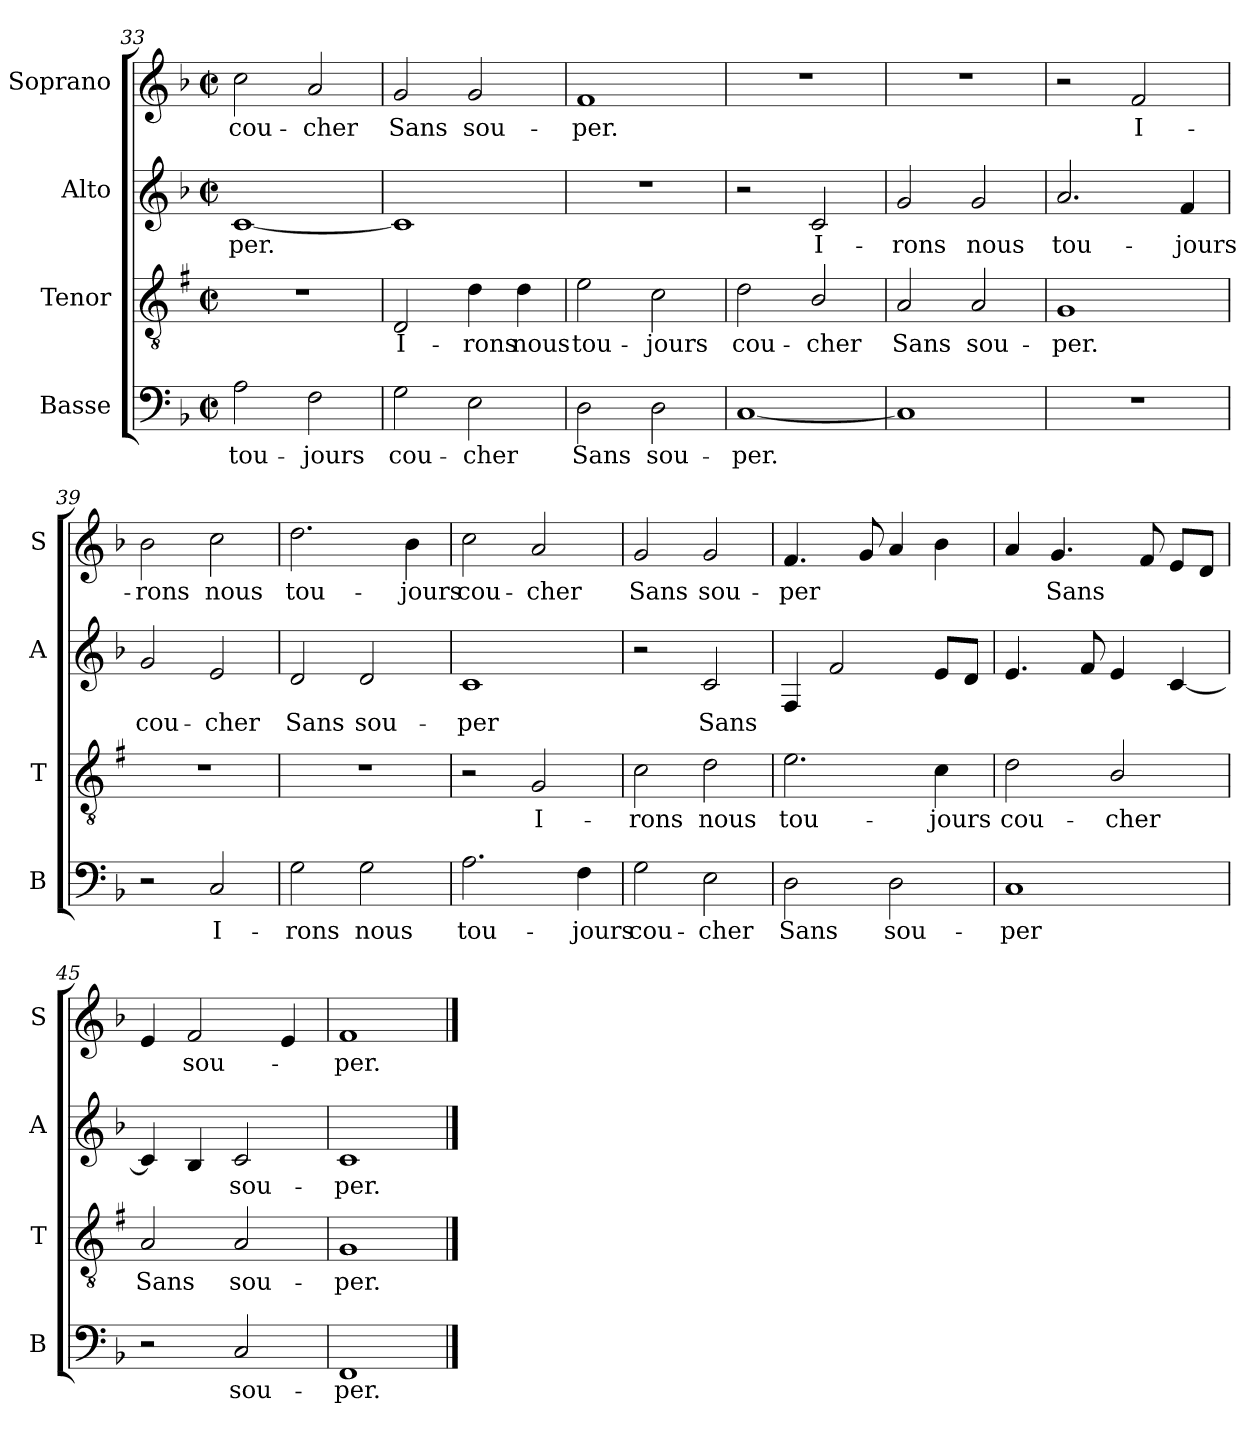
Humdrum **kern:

**kern	**text	**kern	**text	**kern	**text	**kern	**text
*part4	*part4	*part3	*part3	*part2	*part2	*part1	*part1
*staff4	*staff4	*staff3	*staff3	*staff2	*staff2	*staff1	*staff1
*I"Basse	*	*I"Tenor	*	*I"Alto	*	*I"Soprano	*
*I'B	*	*I'T	*	*I'A	*	*I'S	*
*clefF4	*	*clefGv2	*	*clefG2	*	*clefG2	*
*	*	*ITrd1c2	*	*	*	*	*
*k[b-]	*	*k[b-]	*	*k[b-]	*	*k[b-]	*
*d:	*	*d:	*	*d:	*	*d:	*
*M2/2	*	*M2/2	*	*M2/2	*	*M2/2	*
*met(c|)	*	*met(c|)	*	*met(c|)	*	*met(c|)	*
=33	=33	=33	=33	=33	=33	=33	=33
!	!LO:LY:b	!	!	!	!LO:LY:b	!	!LO:LY:b
2A\	tou-	1r	.	[1c	-per.	2cc\	cou-
!	!LO:LY:b	!	!	!	!	!	!LO:LY:b
2F\	-jours	.	.	.	.	2a/	-cher
=34	=34	=34	=34	=34	=34	=34	=34
!	!LO:LY:b	!	!LO:LY:b	!	!	!	!LO:LY:b
2G\	cou-	2C/	I-	1c]	.	2g/	Sans
!	!LO:LY:b	!	!LO:LY:b	!	!	!	!LO:LY:b
2E\	-cher	4c\	-rons	.	.	2g/	sou-
!	!	!	!LO:LY:b	!	!	!	!
.	.	4c\	nous	.	.	.	.
=35	=35	=35	=35	=35	=35	=35	=35
!	!LO:LY:b	!	!LO:LY:b	!	!	!	!LO:LY:b
2D\	Sans	2d\	tou-	1r	.	1f	-per.
!	!LO:LY:b	!	!LO:LY:b	!	!	!	!
2D\	sou-	2B-\	-jours	.	.	.	.
=36	=36	=36	=36	=36	=36	=36	=36
!	!LO:LY:b	!	!LO:LY:b	!	!	!	!
[1C	-per.	2c\	cou-	2r	.	1r	.
!	!	!	!LO:LY:b	!	!LO:LY:b	!	!
.	.	2A/	-cher	2c/	I-	.	.
=37	=37	=37	=37	=37	=37	=37	=37
!	!	!	!LO:LY:b	!	!LO:LY:b	!	!
1C]	.	2G/	Sans	2g/	-rons	1r	.
!	!	!	!LO:LY:b	!	!LO:LY:b	!	!
.	.	2G/	sou-	2g/	nous	.	.
=38	=38	=38	=38	=38	=38	=38	=38
!	!	!	!LO:LY:b	!	!LO:LY:b	!	!
1r	.	1F	-per.	2.a/	tou-	2r	.
!	!	!	!	!	!	!	!LO:LY:b
.	.	.	.	.	.	2f/	I-
!	!	!	!	!	!LO:LY:b	!	!
.	.	.	.	4f/	-jours	.	.
=39	=39	=39	=39	=39	=39	=39	=39
!	!	!	!	!	!LO:LY:b	!	!LO:LY:b
2r	.	1r	.	2g/	cou-	2b-\	-rons
!	!LO:LY:b	!	!	!	!LO:LY:b	!	!LO:LY:b
2C/	I-	.	.	2e/	-cher	2cc\	nous
=40	=40	=40	=40	=40	=40	=40	=40
!	!LO:LY:b	!	!	!	!LO:LY:b	!	!LO:LY:b
2G\	-rons	1r	.	2d/	Sans	2.dd\	tou-
!	!LO:LY:b	!	!	!	!LO:LY:b	!	!
2G\	nous	.	.	2d/	sou-	.	.
!	!	!	!	!	!	!	!LO:LY:b
.	.	.	.	.	.	4b-\	-jours
!!LO:LB:g=z
=41	=41	=41	=41	=41	=41	=41	=41
!	!LO:LY:b	!	!	!	!LO:LY:b	!	!LO:LY:b
2.A\	tou-	2r	.	1c	-per	2cc\	cou-
!	!	!	!LO:LY:b	!	!	!	!LO:LY:b
.	.	2F/	I-	.	.	2a/	-cher
!	!LO:LY:b	!	!	!	!	!	!
4F\	-jours	.	.	.	.	.	.
=42	=42	=42	=42	=42	=42	=42	=42
!	!LO:LY:b	!	!LO:LY:b	!	!	!	!LO:LY:b
2G\	cou-	2B-\	-rons	2r	.	2g/	Sans
!	!LO:LY:b	!	!LO:LY:b	!	!LO:LY:b	!	!LO:LY:b
2E\	-cher	2c\	nous	2c/	Sans	2g/	sou-
=43	=43	=43	=43	=43	=43	=43	=43
!	!LO:LY:b	!	!LO:LY:b	!	!	!	!LO:LY:b
2D\	Sans	2.d\	tou-	4F/	.	4.f/	-per
.	.	.	.	2f/	.	.	.
.	.	.	.	.	.	8g/	.
!	!LO:LY:b	!	!	!	!	!	!
2D\	sou-	.	.	.	.	4a/	.
!	!	!	!LO:LY:b	!	!	!	!
.	.	4B-\	-jours	8e/L	.	4b-\	.
.	.	.	.	8d/J	.	.	.
=44	=44	=44	=44	=44	=44	=44	=44
!	!LO:LY:b	!	!LO:LY:b	!	!	!	!
1C	-per	2c\	cou-	4.e/	.	4a/	.
!	!	!	!	!	!	!	!LO:LY:b
.	.	.	.	.	.	4.g/	Sans
.	.	.	.	8f/	.	.	.
!	!	!	!LO:LY:b	!	!	!	!
.	.	2A/	-cher	4e/	.	.	.
.	.	.	.	.	.	8f/	.
.	.	.	.	[4c/	.	8e/L	.
.	.	.	.	.	.	8d/J	.
=45	=45	=45	=45	=45	=45	=45	=45
!	!	!	!LO:LY:b	!	!	!	!
2r	.	2G/	Sans	4c/]	.	4e/	.
!	!	!	!	!	!	!	!LO:LY:b
.	.	.	.	4B-/	.	2f/	sou-
!	!LO:LY:b	!	!LO:LY:b	!	!LO:LY:b	!	!
2C/	sou-	2G/	sou-	2c/	sou-	.	.
.	.	.	.	.	.	4e/	.
=46	=46	=46	=46	=46	=46	=46	=46
!	!LO:LY:b	!	!LO:LY:b	!	!LO:LY:b	!	!LO:LY:b
1FF	-per.	1F	-per.	1c	-per.	1f	-per.
==	==	==	==	==	==	==	==
*-	*-	*-	*-	*-	*-	*-	*-
